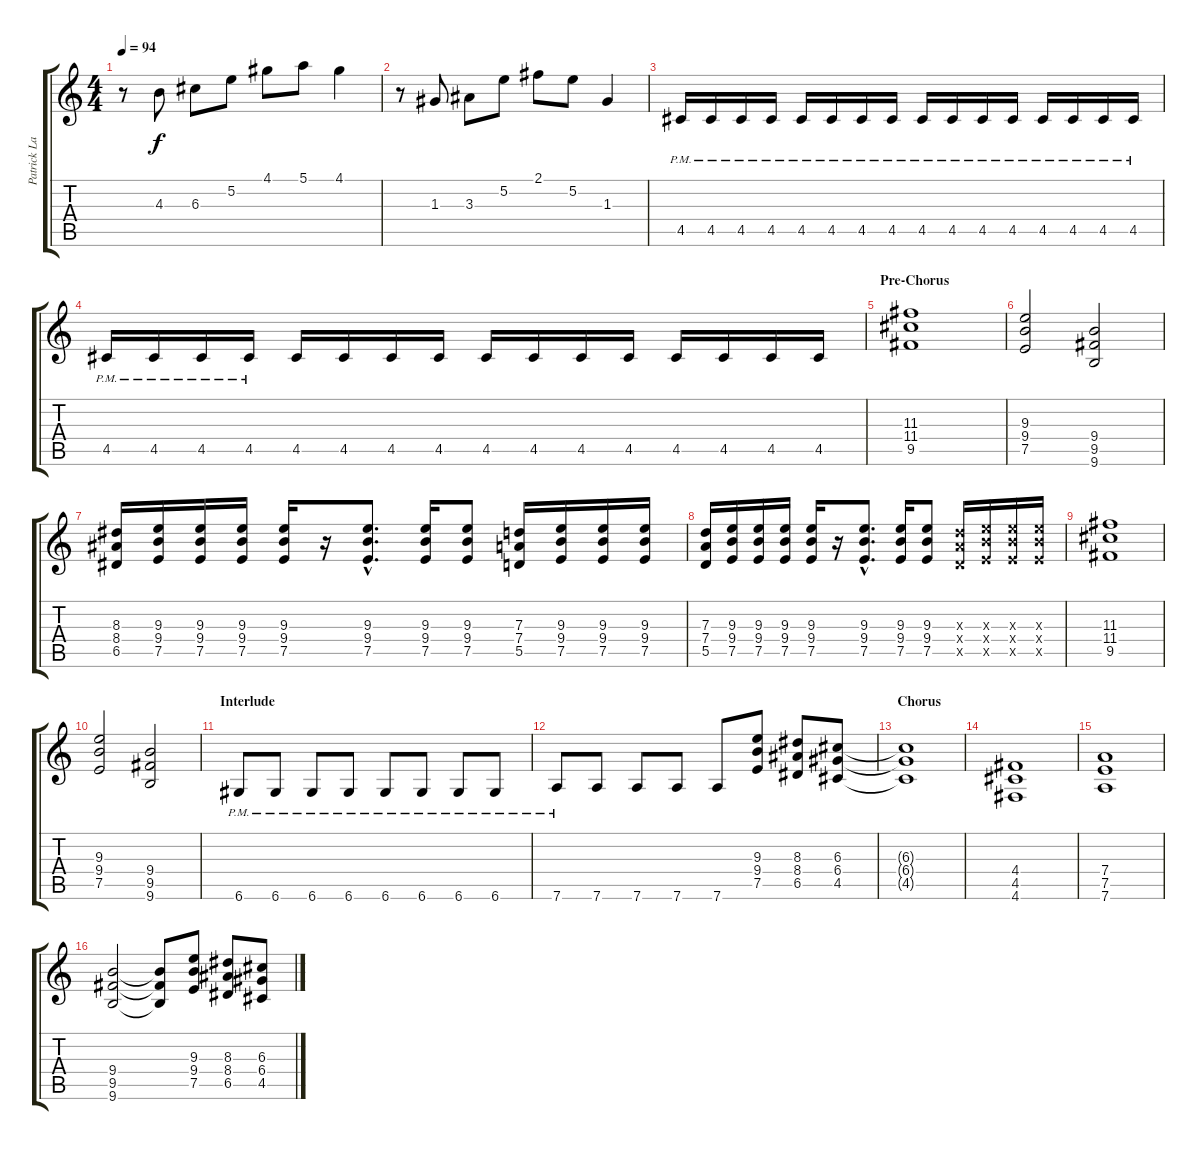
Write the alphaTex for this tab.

\track ("Patrick Lachman" "Patrick La") {instrument distortionguitar}
\staff {score tabs}
\tuning (E4 B3 G3 D3 A2 D2) {hide}
\ts (4 4)
\tempo 94
\clef g2
\ks c
r.8{dy f volume 11 instrument electricguitarjazz} 4.3.8 6.3.8 5.2.8 4.1.8 5.1.8 4.1.4 |
r.8{volume 11 instrument electricguitarjazz} 1.3.8 3.3.8 5.2.8 2.1.8 5.2.8 1.3.4 |
4.5{pm}.16 4.5{pm}.16 4.5{pm}.16 4.5{pm}.16 4.5{pm}.16 4.5{pm}.16 4.5{pm}.16 4.5{pm}.16 4.5{pm}.16 4.5{pm}.16 4.5{pm}.16 4.5{pm}.16 4.5{pm}.16 4.5{pm}.16 4.5{pm}.16 4.5{pm}.16 |
4.5{pm}.16 4.5{pm}.16 4.5{pm}.16 4.5{pm}.16 4.5.16 4.5.16 4.5.16 4.5.16 4.5.16 4.5.16 4.5.16 4.5.16 4.5.16 4.5.16 4.5.16 4.5.16 |
\section ("" "Pre-Chorus")
(11.3 11.4 9.5).1{instrument distortionguitar} |
(9.3 9.4 7.5).2 (9.4 9.5 9.6).2 |
(8.3 8.4 6.5).16 (9.3 9.4 7.5).16 (9.3 9.4 7.5).16 (9.3 9.4 7.5).16 (9.3 9.4 7.5).16 r.16 (9.3{hac} 9.4{hac} 7.5{hac}).8{d} (9.3 9.4 7.5).16 (9.3 9.4 7.5).8 (7.3 7.4 5.5).16 (9.3 9.4 7.5).16 (9.3 9.4 7.5).16 (9.3 9.4 7.5).16 |
(7.3 7.4 5.5).16 (9.3 9.4 7.5).16 (9.3 9.4 7.5).16 (9.3 9.4 7.5).16 (9.3 9.4 7.5).16 r.16 (9.3{hac} 9.4{hac} 7.5{hac}).8{d} (9.3 9.4 7.5).16 (9.3 9.4 7.5).8 (7.3{x} 7.4{x} 5.5{x}).16 (9.3{x} 9.4{x} 7.5{x}).16 (9.3{x} 9.4{x} 7.5{x}).16 (9.3{x} 9.4{x} 7.5{x}).16 |
(11.3 11.4 9.5).1 |
(9.3 9.4 7.5).2 (9.4 9.5 9.6).2 |
\section ("" "Interlude")
6.6{pm}.8 6.6{pm}.8 6.6{pm}.8 6.6{pm}.8 6.6{pm}.8 6.6{pm}.8 6.6{pm}.8 6.6{pm}.8 |
7.6{pm}.8 7.6.8 7.6.8 7.6.8 7.6.8 (9.3 9.4 7.5).8 (8.3 8.4 6.5).8 (6.3 6.4 4.5).8 |
\section ("" "Chorus")
(6.3{t} 6.4{t} 4.5{t}).1 |
(4.4 4.5 4.6).1 |
(7.4 7.5 7.6).1 |
(9.4 9.5 9.6).2 (9.4{t} 9.5{t} 9.6{t}).8 (9.3 9.4 7.5).8 (8.3 8.4 6.5).8 (6.3 6.4 4.5).8
